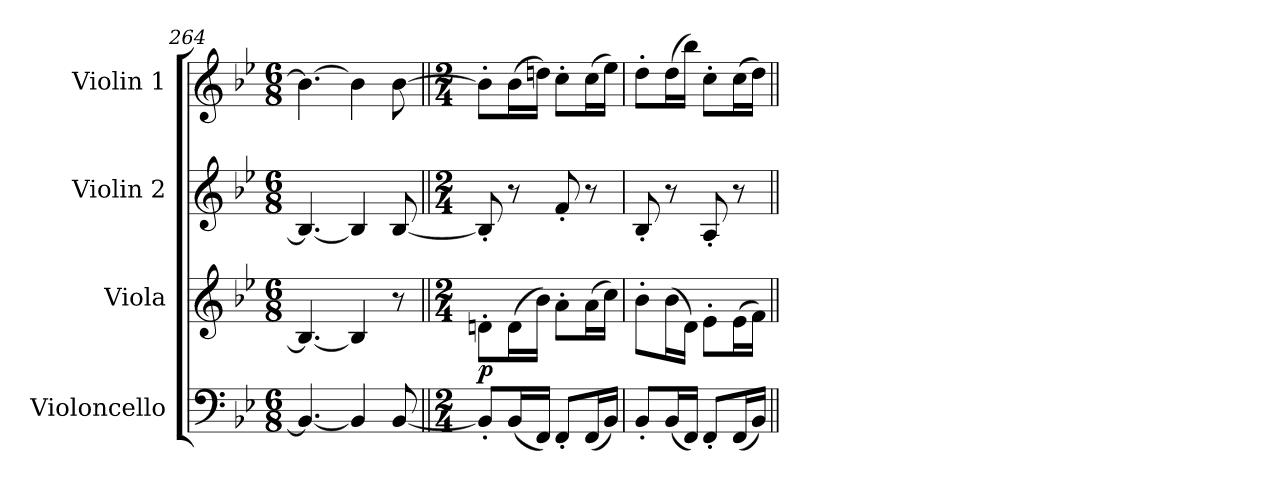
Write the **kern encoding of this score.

**kern	**kern	**dynam	**kern	**kern
*part4	*part3	*part3	*part2	*part1
*staff4	*staff3	*staff3	*staff2	*staff1
*I"Violoncello	*I"Viola	*	*I"Violin 2	*I"Violin 1
*I'Vc	*I'Vla	*	*I'Vln	*I'Vln
!!LO:LB:g=z
*clefF4	*clefG2	*	*clefG2	*clefG2
*k[b-e-]	*k[b-e-]	*	*k[b-e-]	*k[b-e-]
*M6/8	*M6/8	*	*M6/8	*M6/8
=264	=264	=264	=264	=264
4.BB-/_	4.B-/_	.	4.B-/_	4.b-\_
4BB-/]	4B-/]	.	4B-/]	4b-\]
[8BB-/	8r	.	[8B-/	[8b-\
!!LO:PB:g=z
=265||	=265||	=265||	=265||	=265||
*M2/4	*M2/4	*	*M2/4	*M2/4
!	!	!LO:DY:b	!	!
8BB-'/L]	8dn'\L	p	8B-'/]	8b-'\L]
(16BB-/L	(16d\L	.	8r	(16b-\L
16FF/JJ)	16b-\JJ)	.	.	16ddn\JJ)
8FF'/L	8a'\L	.	8f'/	8cc'\L
(16FF/L	(16a\L	.	8r	(16cc\L
16BB-/JJ)	16cc\JJ)	.	.	16ee-\JJ)
=266	=266	=266	=266	=266
8BB-'/L	8b-'\L	.	8B-'/	8dd'\L
(16BB-/L	(16b-\L	.	8r	(16dd\L
16FF/JJ)	16d\JJ)	.	.	16bb-\JJ)
8FF'/L	8e-'\L	.	8A'/	8cc'\L
(16FF/L	(16e-\L	.	8r	(16cc\L
16BB-/JJ)	16f\JJ)	.	.	16dd\JJ)
=||	=||	=||	=||	=||
*-	*-	*-	*-	*-
